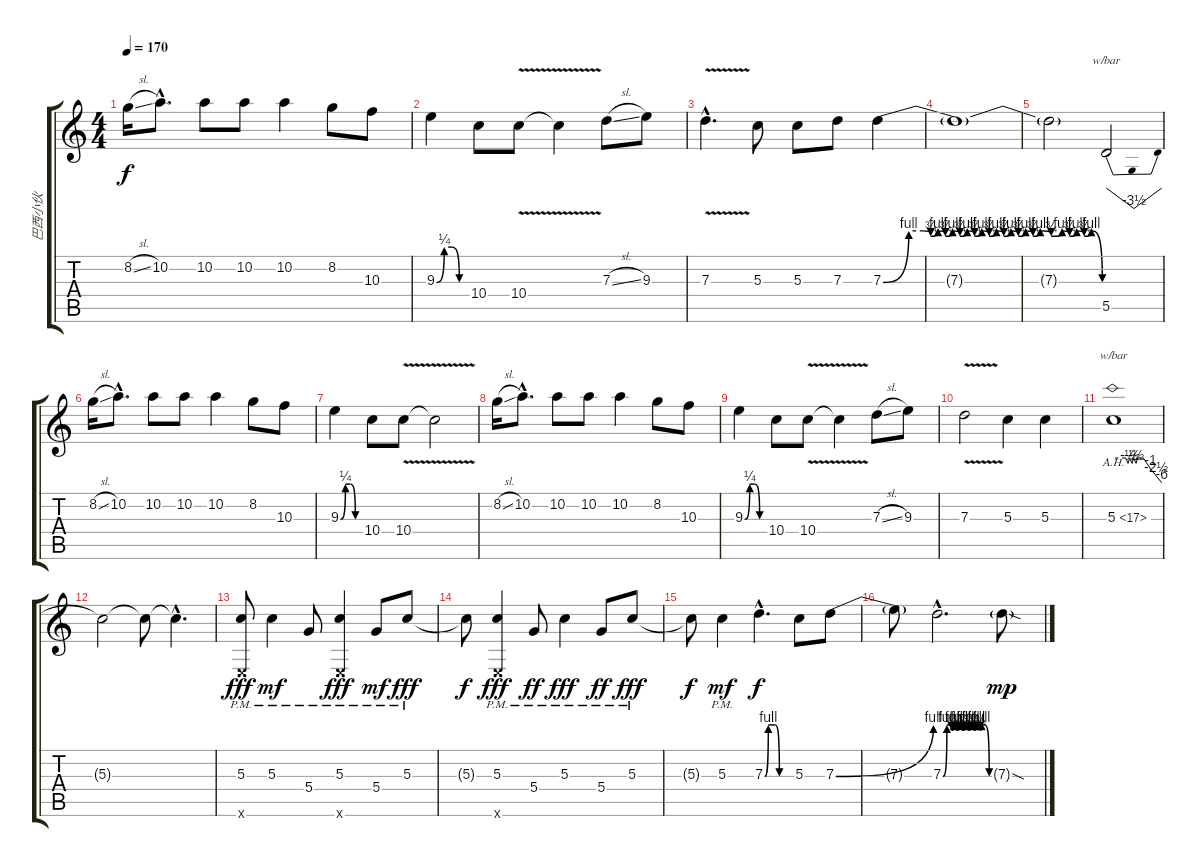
\track ("巴西小伙" "巴西小伙") {instrument overdrivenguitar}
\staff {score tabs}
\tuning (E4 B3 G3 D3 A2 E2) {hide}
\ts (4 4)
\tempo 170
\clef g2
\ks c
8.2{sl}.16{dy f} 10.2{hac}.8{d} 10.2.8 10.2.8 10.2.4 8.2.8 10.3.8 |
9.3{be (custom 0 0 15 1 30 1 45 0 60 0)}.4 10.4.8 10.4{v}.8 10.4{t}.4 7.3{sl}.8 9.3.8 |
7.3{v hac}.4{d} 5.3.8 5.3.8 7.3.8 7.3{be (custom 0 0 7 4 11 4 13 3 15 4 17 3 19 4 21 3 23 4 25 3 27 4 29 3 31 4 33 3 35 4 37 3 39 4 41 3 43 4 46 3 49 4 51 3 53 4 55 3 57 4 60 0)}.4 |
7.3{t}.1 |
7.3{t}.2 5.5.2{tbe (dip default 0 0 15 -14 48 -14 60 0)} |
8.2{sl}.16 10.2{hac}.8{d} 10.2.8 10.2.8 10.2.4 8.2.8 10.3.8 |
9.3{be (custom 0 0 15 1 30 1 45 0 60 0)}.4 10.4.8 10.4{v}.8 10.4{t}.2 |
8.2{sl}.16 10.2{hac}.8{d} 10.2.8 10.2.8 10.2.4 8.2.8 10.3.8 |
9.3{be (custom 0 0 15 1 30 1 45 0 60 0)}.4 10.4.8 10.4{v}.8 10.4{t}.4 7.3{sl}.8 9.3.8 |
7.3{v}.2 5.3.4 5.3.4 |
5.3{ah 12}.1{tbe (custom default 0 0 15 0 18 -2 20 0 23 -2 25 0 28 -2 30 0 37 0 46 -4 53 -10 60 -24)} |
5.3{t}.2 5.3{t}.8 5.3{hac t}.4{d} |
(5.3{pm} 0.6{x}).8{dy fff} 5.3{pm}.4{dy mf} 5.4{pm}.8 (5.3{pm} 0.6{x}).4{dy fff} 5.4{pm}.8{dy mf} 5.3{pm}.8{dy fff} |
5.3{t}.8{dy f} (5.3{pm} 0.6{x}).4{dy fff} 5.4{pm}.8{dy ff} 5.3{pm}.4{dy fff} 5.4{pm}.8{dy ff} 5.3{pm}.8{dy fff} |
5.3{t}.8{dy f} 5.3{pm}.4{dy mf} 7.3{be (custom 0 0 8 4 23 4 33 0 60 0) hac}.4{d dy f} 5.3.8 7.3{be (bend 0 0 60 4)}.8 |
7.3{t}.8 7.3{be (custom 0 0 5 4 8 4 11 3 14 4 18 3 21 4 25 3 29 4 33 3 36 4 40 3 43 4 48 3 50 4 54 4 60 0) hac}.2{d} 7.3{sod g}.8{dy mp}
